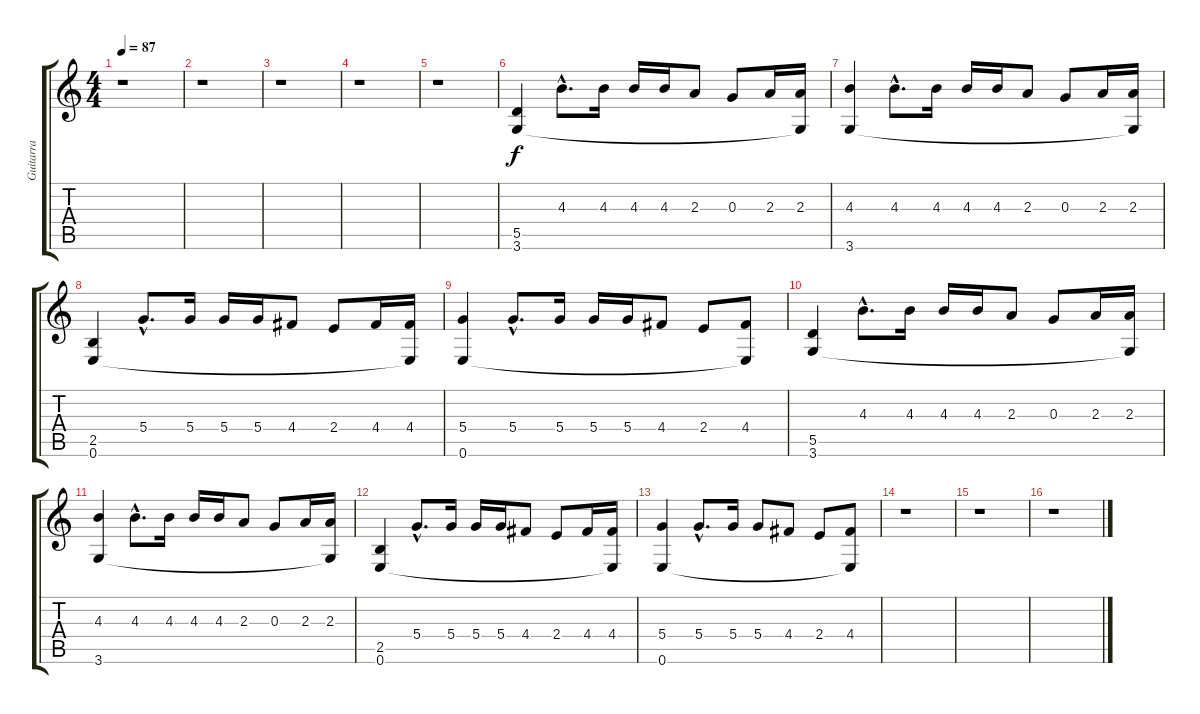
\track ("Guitarra" "Guitarra") {instrument distortionguitar}
\staff {score tabs}
\tuning (E4 B3 G3 D3 A2 E2) {hide}
\ts (4 4)
\tempo 87
\clef g2
\ks c
r.1{dy f instrument distortionguitar} |
r.1 |
r.1 |
r.1 |
r.1 |
(5.5 3.6).4 4.3{hac}.8{d} 4.3.16 4.3.16 4.3.16 2.3.8 0.3.8 2.3.16 (2.3 3.6{t}).16 |
(4.3 3.6).4 4.3{hac}.8{d} 4.3.16 4.3.16 4.3.16 2.3.8 0.3.8 2.3.16 (2.3 3.6{t}).16 |
(2.5 0.6).4 5.4{hac}.8{d} 5.4.16 5.4.16 5.4.16 4.4.8 2.4.8 4.4.16 (4.4 0.6{t}).16 |
(5.4 0.6).4 5.4{hac}.8{d} 5.4.16 5.4.16 5.4.16 4.4.8 2.4.8 (4.4 0.6{t}).8 |
(5.5 3.6).4 4.3{hac}.8{d} 4.3.16 4.3.16 4.3.16 2.3.8 0.3.8 2.3.16 (2.3 3.6{t}).16 |
(4.3 3.6).4 4.3{hac}.8{d} 4.3.16 4.3.16 4.3.16 2.3.8 0.3.8 2.3.16 (2.3 3.6{t}).16 |
(2.5 0.6).4 5.4{hac}.8{d} 5.4.16 5.4.16 5.4.16 4.4.8 2.4.8 4.4.16 (4.4 0.6{t}).16 |
(5.4 0.6).4 5.4{hac}.8{d} 5.4.16 5.4.8 4.4.8 2.4.8 (4.4 0.6{t}).8 |
r.1 |
r.1 |
r.1
